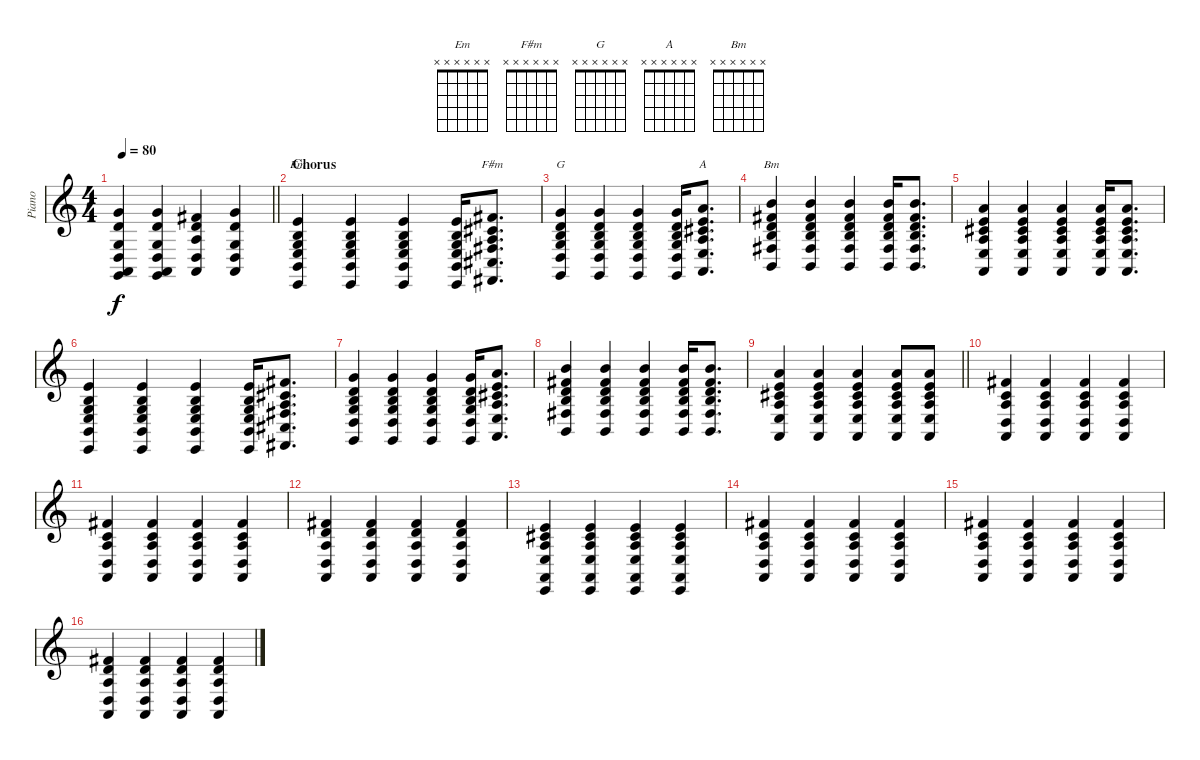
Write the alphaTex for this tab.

\track ("Piano" "Piano") {instrument acousticgrandpiano}
\staff {score}
\tuning (E4 B3 G3 D3 A2 E2) {hide}
\chord ("Em" x x x x x x)
\chord ("F#m" x x x x x x)
\chord ("G" x x x x x x)
\chord ("A" x x x x x x)
\chord ("Bm" x x x x x x)
\ts (4 4)
\tempo 80
\clef g2
\barLineRight lightlight
\ks c
(3.1 3.2 0.3 0.4 0.5 3.6).4{dy f} (3.1 3.2 0.3 0.4 0.5 3.6).4 (2.1 3.2 2.3 0.4 0.5).4 (3.1 3.2 0.3 0.4 0.5).4 |
\section ("" "Chorus")
(0.1 0.2 0.3 2.4 2.5 0.6).4{ch "Em"} (0.1 0.2 0.3 2.4 2.5 0.6).4 (0.1 0.2 0.3 2.4 2.5 0.6).4 (0.1 0.2 0.3 2.4 2.5 0.6).16 (2.1 2.2 2.3 4.4 4.5 2.6).8{d ch "F#m"} |
(3.1 3.2 4.3 5.4 5.5 3.6).4{ch "G"} (3.1 3.2 4.3 5.4 5.5 3.6).4 (3.1 3.2 4.3 5.4 5.5 3.6).4 (3.1 3.2 4.3 5.4 5.5 3.6).16 (5.1 5.2 6.3 7.4 7.5 5.6).8{d ch "A"} |
(7.1 7.2 7.3 9.4 9.5 7.6).4{ch "Bm"} (7.1 7.2 7.3 9.4 9.5 7.6).4 (7.1 7.2 7.3 9.4 9.5 7.6).4 (7.1 7.2 7.3 9.4 9.5 7.6).16 (7.1 7.2 7.3 9.4 9.5 7.6).8{d} |
(5.1 5.2 6.3 7.4 7.5 5.6).4 (5.1 5.2 6.3 7.4 7.5 5.6).4 (5.1 5.2 6.3 7.4 7.5 5.6).4 (5.1 5.2 6.3 7.4 7.5 5.6).16 (5.1 5.2 6.3 7.4 7.5 5.6).8{d} |
(0.1 0.2 0.3 2.4 2.5 0.6).4 (0.1 0.2 0.3 2.4 2.5 0.6).4 (0.1 0.2 0.3 2.4 2.5 0.6).4 (0.1 0.2 0.3 2.4 2.5 0.6).16 (2.1 2.2 2.3 4.4 4.5 2.6).8{d} |
(3.1 3.2 4.3 5.4 5.5 3.6).4 (3.1 3.2 4.3 5.4 5.5 3.6).4 (3.1 3.2 4.3 5.4 5.5 3.6).4 (3.1 3.2 4.3 5.4 5.5 3.6).16 (5.1 5.2 6.3 7.4 7.5 5.6).8{d} |
(7.1 7.2 7.3 9.4 9.5 7.6).4 (7.1 7.2 7.3 9.4 9.5 7.6).4 (7.1 7.2 7.3 9.4 9.5 7.6).4 (7.1 7.2 7.3 9.4 9.5 7.6).16 (7.1 7.2 7.3 9.4 9.5 7.6).8{d} |
\barLineRight lightlight
(5.1 5.2 6.3 7.4 7.5 5.6).4 (5.1 5.2 6.3 7.4 7.5 5.6).4 (5.1 5.2 6.3 7.4 7.5 5.6).4 (5.1 5.2 6.3 7.4 7.5 5.6).8 (5.1 5.2 6.3 7.4 7.5 5.6).8 |
(2.1 1.2 2.3 0.4 0.5).4 (2.1 1.2 2.3 0.4 0.5).4 (2.1 1.2 2.3 0.4 0.5).4 (2.1 1.2 2.3 0.4 0.5).4 |
(2.1 1.2 2.3 0.4 0.5).4 (2.1 1.2 2.3 0.4 0.5).4 (2.1 1.2 2.3 0.4 0.5).4 (2.1 1.2 2.3 0.4 0.5).4 |
(2.1 3.2 2.3 0.4 0.5).4 (2.1 3.2 2.3 0.4 0.5).4 (2.1 3.2 2.3 0.4 0.5).4 (2.1 3.2 2.3 0.4 0.5).4 |
(0.1 2.2 2.3 2.4 0.5 0.6).4 (0.1 2.2 2.3 2.4 0.5 0.6).4 (0.1 2.2 2.3 2.4 0.5 0.6).4 (0.1 2.2 2.3 2.4 0.5 0.6).4 |
(2.1 1.2 2.3 0.4 0.5).4 (2.1 1.2 2.3 0.4 0.5).4 (2.1 1.2 2.3 0.4 0.5).4 (2.1 1.2 2.3 0.4 0.5).4 |
(2.1 1.2 2.3 0.4 0.5).4 (2.1 1.2 2.3 0.4 0.5).4 (2.1 1.2 2.3 0.4 0.5).4 (2.1 1.2 2.3 0.4 0.5).4 |
(2.1 3.2 2.3 0.4 0.5).4 (2.1 3.2 2.3 0.4 0.5).4 (2.1 3.2 2.3 0.4 0.5).4 (2.1 3.2 2.3 0.4 0.5).4
